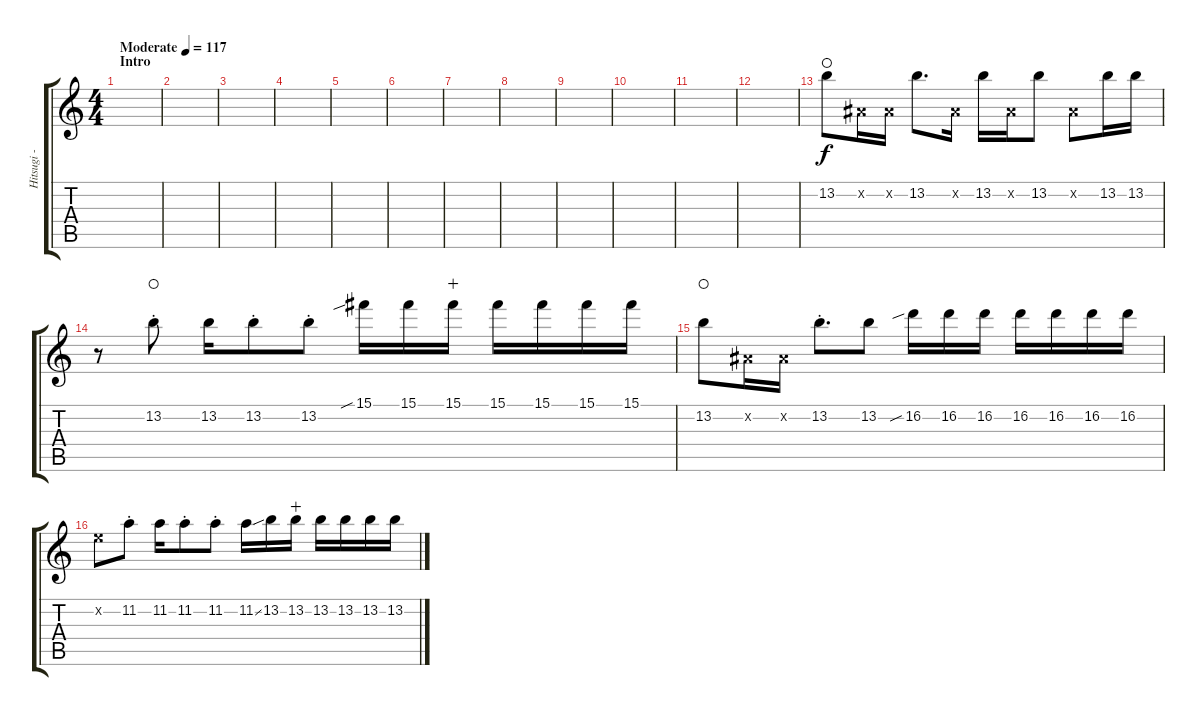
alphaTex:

\track ("Hitsugi - Guitar II" "Hitsugi - ") {instrument overdrivenguitar}
\staff {score tabs}
\tuning (Eb4 Bb3 Gb3 Db3 Ab2 Eb2) {hide}
\ts (4 4)
\section ("" "Intro")
\tempo (117 "Moderate")
\clef g2
\ks c
|
|
|
|
|
|
|
|
|
|
|
|
13.2.8{waho} 0.2{x}.16 0.2{x}.16 13.2.8{d} 0.2{x}.16 13.2.16 0.2{x}.16 13.2.8 0.2{x}.8 13.2.16 13.2.16 |
r.8 13.2{st}.8{waho} 13.2.16 13.2{st}.8 13.2{st}.8 15.1{sib}.16 15.1.16 15.1.16{wahc} 15.1.16 15.1.16 15.1.16 15.1.16 |
13.2.8{waho} 0.2{x}.16 0.2{x}.16 13.2{st}.8{d} 13.2.8 16.2{sib}.16 16.2.16 16.2.16 16.2.16 16.2.16 16.2.16 16.2.16 |
6.2{x}.8 11.2{st}.8 11.2.16 11.2{st}.8 11.2{st}.8 11.2{ss}.16 13.2.16 13.2.16{wahc} 13.2.16 13.2.16 13.2.16 13.2.16
